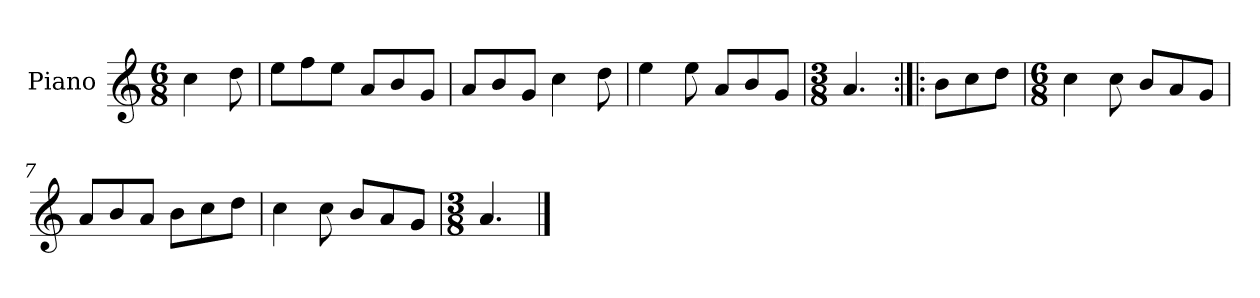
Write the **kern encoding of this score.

**kern
*part1
*staff1
*I"Piano
*I'Pno.
*clefG2
*k[]
*M6/8
=
4cc\
8dd\
=1
8ee\L
8ff\
8ee\J
8a/L
8b/
8g/J
=2
8a/L
8b/
8g/J
4cc\
8dd\
=3
4ee\
8ee\
8a/L
8b/
8g/J
=4
*M3/8
4.a/
=5:|!|:
8b\L
8cc\
8dd\J
=6
*M6/8
4cc\
8cc\
8b/L
8a/
8g/J
=7
8a/L
8b/
8a/J
8b\L
8cc\
8dd\J
!!LO:LB:g=z
=8
4cc\
8cc\
8b/L
8a/
8g/J
=9
*M3/8
4.a/
==
*-
